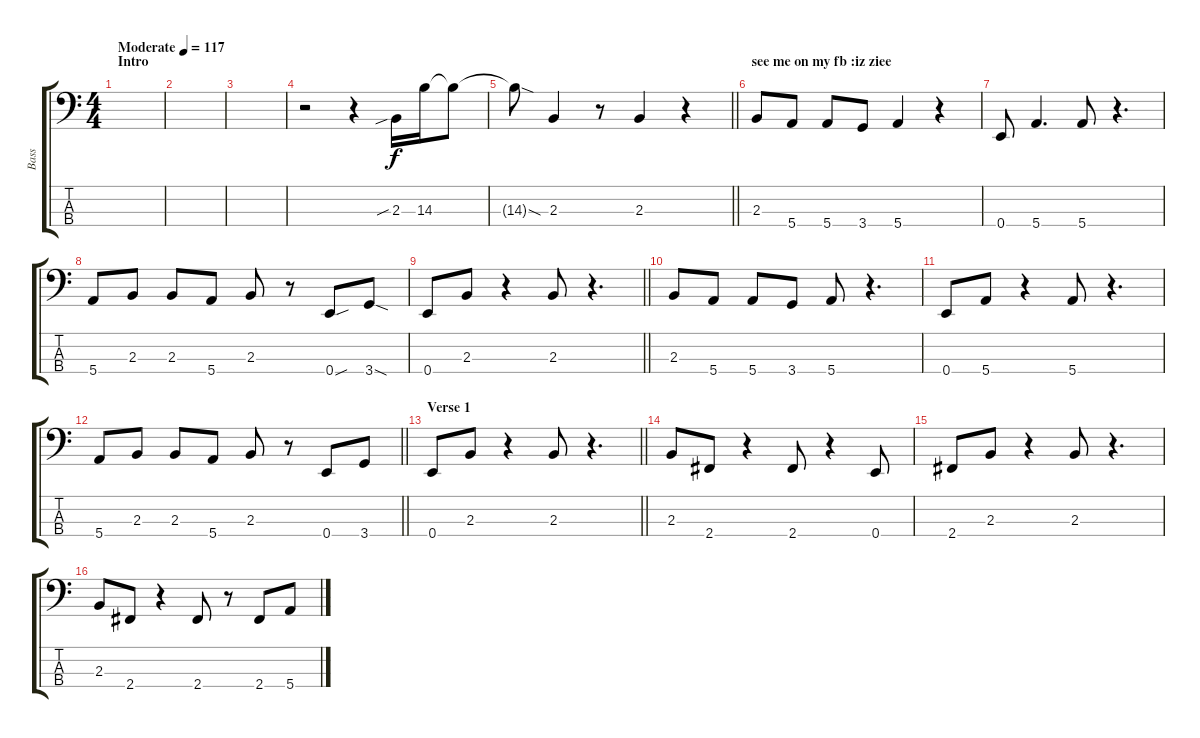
\track ("Bass" "Bass") {instrument electricbassfinger}
\staff {score tabs}
\tuning (G2 D2 A1 E1) {hide}
\ts (4 4)
\section ("" "Intro")
\tempo (117 "Moderate")
\clef f4
\ks c
|
|
|
r.2 r.4 2.3{sib}.16 14.3.16 14.3{t}.8 |
\barLineRight lightlight
14.3{sod t}.8 2.3.4 r.8 2.3.4 r.4 |
\section ("" "see me on my fb :iz ziee")
2.3.8 5.4.8 5.4.8 3.4.8 5.4.4 r.4 |
0.4.8 5.4.4{d} 5.4.8 r.4{d} |
5.4.8 2.3.8 2.3.8 5.4.8 2.3.8 r.8 0.4{sou}.8 3.4{sod}.8 |
\barLineRight lightlight
0.4.8 2.3.8 r.4 2.3.8 r.4{d} |
2.3.8 5.4.8 5.4.8 3.4.8 5.4.8 r.4{d} |
0.4.8 5.4.8 r.4 5.4.8 r.4{d} |
\barLineRight lightlight
5.4.8 2.3.8 2.3.8 5.4.8 2.3.8 r.8 0.4.8 3.4.8 |
\section ("" "Verse 1")
\barLineRight lightlight
0.4.8 2.3.8 r.4 2.3.8 r.4{d} |
2.3.8 2.4.8 r.4 2.4.8 r.4 0.4.8 |
2.4.8 2.3.8 r.4 2.3.8 r.4{d} |
2.3.8 2.4.8 r.4 2.4.8 r.8 2.4.8 5.4.8
